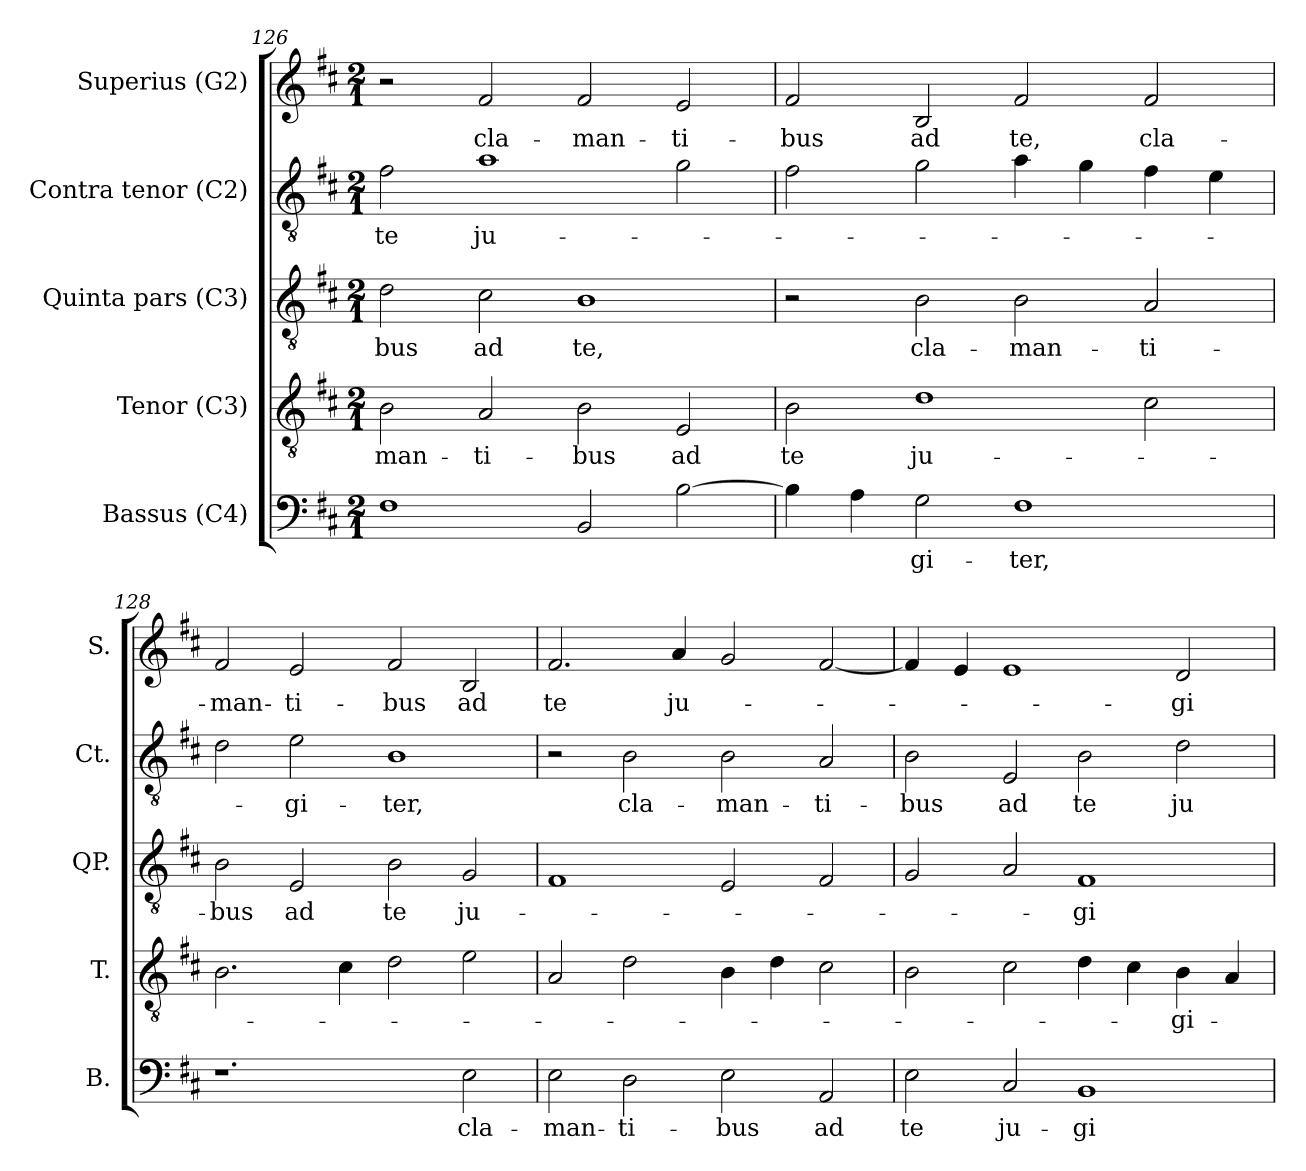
**kern	**text	**kern	**text	**kern	**text	**kern	**text	**kern	**text
*part5	*part5	*part4	*part4	*part3	*part3	*part2	*part2	*part1	*part1
*staff5	*staff5	*staff4	*staff4	*staff3	*staff3	*staff2	*staff2	*staff1	*staff1
*I"Bassus (C4)	*	*I"Tenor (C3)	*	*I"Quinta pars (C3)	*	*I"Contra tenor (C2)	*	*I"Superius (G2)	*
*I'B.	*	*I'T.	*	*I'QP.	*	*I'Ct.	*	*I'S.	*
*clefF4	*	*clefGv2	*	*clefGv2	*	*clefGv2	*	*clefG2	*
*	*	*ITrd7c12	*	*ITrd7c12	*	*	*	*	*
*k[f#c#]	*	*k[f#c#]	*	*k[f#c#]	*	*k[f#c#]	*	*k[f#c#]	*
*D:	*	*D:	*	*D:	*	*D:	*	*D:	*
*M2/1	*	*M2/1	*	*M2/1	*	*M2/1	*	*M2/1	*
=126	=126	=126	=126	=126	=126	=126	=126	=126	=126
!	!	!	!LO:LY:b:color=#000000	!	!	!	!	!	!
!	!	!	!	!	!LO:LY:b:color=#000000	!	!	!	!
!	!	!	!	!	!	!	!LO:LY:b:color=#000000	!	!
1F#i	.	2BBi\	-man-	2Di\	-bus	2f#i\	te	2r	.
!	!	!	!LO:LY:b:color=#000000	!	!	!	!	!	!
!	!	!	!	!	!LO:LY:b:color=#000000	!	!	!	!
!	!	!	!	!	!	!	!LO:LY:b:color=#000000	!	!
!	!	!	!	!	!	!	!	!	!LO:LY:b:color=#000000
.	.	2AAi/	-ti-	2C#i\	ad	1ai	ju-	2f#i/	cla-
!	!	!	!LO:LY:b:color=#000000	!	!	!	!	!	!
!	!	!	!	!	!LO:LY:b:color=#000000	!	!	!	!
!	!	!	!	!	!	!	!	!	!LO:LY:b:color=#000000
2BBi/	.	2BBi\	-bus	1BBi	te,	.	.	2f#i/	-man-
!	!	!	!LO:LY:b:color=#000000	!	!	!	!	!	!
!	!	!	!	!	!	!	!	!	!LO:LY:b:color=#000000
[2Bi\	.	2EEi/	ad	.	.	2gi\	.	2ei/	-ti-
=127	=127	=127	=127	=127	=127	=127	=127	=127	=127
!	!	!	!LO:LY:b:color=#000000	!	!	!	!	!	!
!	!	!	!	!	!	!	!	!	!LO:LY:b:color=#000000
4Bi\]	.	2BBi\	te	2r	.	2f#i\	.	2f#i/	-bus
4Ai\	.	.	.	.	.	.	.	.	.
!	!LO:LY:b:color=#000000	!	!	!	!	!	!	!	!
!	!	!	!LO:LY:b:color=#000000	!	!	!	!	!	!
!	!	!	!	!	!LO:LY:b:color=#000000	!	!	!	!
!	!	!	!	!	!	!	!	!	!LO:LY:b:color=#000000
2Gi\	-gi-	1Di	ju-	2BBi\	cla-	2gi\	.	2Bi/	ad
!	!LO:LY:b:color=#000000	!	!	!	!	!	!	!	!
!	!	!	!	!	!LO:LY:b:color=#000000	!	!	!	!
!	!	!	!	!	!	!	!	!	!LO:LY:b:color=#000000
1F#i	-ter,	.	.	2BBi\	-man-	4ai\	.	2f#i/	te,
.	.	.	.	.	.	4gi\	.	.	.
!	!	!	!	!	!LO:LY:b:color=#000000	!	!	!	!
!	!	!	!	!	!	!	!	!	!LO:LY:b:color=#000000
.	.	2C#i\	.	2AAi/	-ti-	4f#i\	.	2f#i/	cla-
.	.	.	.	.	.	4ei\	.	.	.
!!LO:LB:g=z
=128	=128	=128	=128	=128	=128	=128	=128	=128	=128
!	!	!	!	!	!LO:LY:b:color=#000000	!	!	!	!
!	!	!	!	!	!	!	!	!	!LO:LY:b:color=#000000
1.r	.	2.BBi\	.	2BBi\	-bus	2di\	.	2f#i/	-man-
!	!	!	!	!	!LO:LY:b:color=#000000	!	!	!	!
!	!	!	!	!	!	!	!LO:LY:b:color=#000000	!	!
!	!	!	!	!	!	!	!	!	!LO:LY:b:color=#000000
.	.	.	.	2EEi/	ad	2ei\	-gi-	2ei/	-ti-
.	.	4C#i\	.	.	.	.	.	.	.
!	!	!	!	!	!LO:LY:b:color=#000000	!	!	!	!
!	!	!	!	!	!	!	!LO:LY:b:color=#000000	!	!
!	!	!	!	!	!	!	!	!	!LO:LY:b:color=#000000
.	.	2Di\	.	2BBi\	te	1Bi	-ter,	2f#i/	-bus
!	!LO:LY:b:color=#000000	!	!	!	!	!	!	!	!
!	!	!	!	!	!LO:LY:b:color=#000000	!	!	!	!
!	!	!	!	!	!	!	!	!	!LO:LY:b:color=#000000
2Ei\	cla-	2Ei\	.	2GGi/	ju-	.	.	2Bi/	ad
=129	=129	=129	=129	=129	=129	=129	=129	=129	=129
!	!LO:LY:b:color=#000000	!	!	!	!	!	!	!	!
!	!	!	!	!	!	!	!	!	!LO:LY:b:color=#000000
2Ei\	-man-	2AAi/	.	1FF#i	.	2r	.	2.f#i/	te
!	!LO:LY:b:color=#000000	!	!	!	!	!	!	!	!
!	!	!	!	!	!	!	!LO:LY:b:color=#000000	!	!
2Di\	-ti-	2Di\	.	.	.	2Bi\	cla-	.	.
!	!	!	!	!	!	!	!	!	!LO:LY:b:color=#000000
.	.	.	.	.	.	.	.	4ai/	ju-
!	!LO:LY:b:color=#000000	!	!	!	!	!	!	!	!
!	!	!	!	!	!	!	!LO:LY:b:color=#000000	!	!
2Ei\	-bus	4BBi\	.	2EEi/	.	2Bi\	-man-	2gi/	.
.	.	4Di\	.	.	.	.	.	.	.
!	!LO:LY:b:color=#000000	!	!	!	!	!	!	!	!
!	!	!	!	!	!	!	!LO:LY:b:color=#000000	!	!
2AAi/	ad	2C#i\	.	2FF#i/	.	2Ai/	-ti-	[2f#i/	.
=130	=130	=130	=130	=130	=130	=130	=130	=130	=130
!	!LO:LY:b:color=#000000	!	!	!	!	!	!	!	!
!	!	!	!	!	!	!	!LO:LY:b:color=#000000	!	!
2Ei\	te	2BBi\	.	2GGi/	.	2Bi\	-bus	4f#i/]	.
.	.	.	.	.	.	.	.	4ei/	.
!	!LO:LY:b:color=#000000	!	!	!	!	!	!	!	!
!	!	!	!	!	!	!	!LO:LY:b:color=#000000	!	!
2C#i/	ju-	2C#i\	.	2AAi/	.	2Ei/	ad	1ei	.
!	!LO:LY:b:color=#000000	!	!	!	!	!	!	!	!
!	!	!	!	!	!LO:LY:b:color=#000000	!	!	!	!
!	!	!	!	!	!	!	!LO:LY:b:color=#000000	!	!
1BBi	-gi-	4Di\	.	1FF#i	-gi-	2Bi\	te	.	.
.	.	4C#i\	.	.	.	.	.	.	.
!	!	!	!LO:LY:b:color=#000000	!	!	!	!	!	!
!	!	!	!	!	!	!	!LO:LY:b:color=#000000	!	!
!	!	!	!	!	!	!	!	!	!LO:LY:b:color=#000000
.	.	4BBi\	-gi-	.	.	2di\	ju-	2di/	-gi-
.	.	4AAi/	.	.	.	.	.	.	.
=	=	=	=	=	=	=	=	=	=
*-	*-	*-	*-	*-	*-	*-	*-	*-	*-
